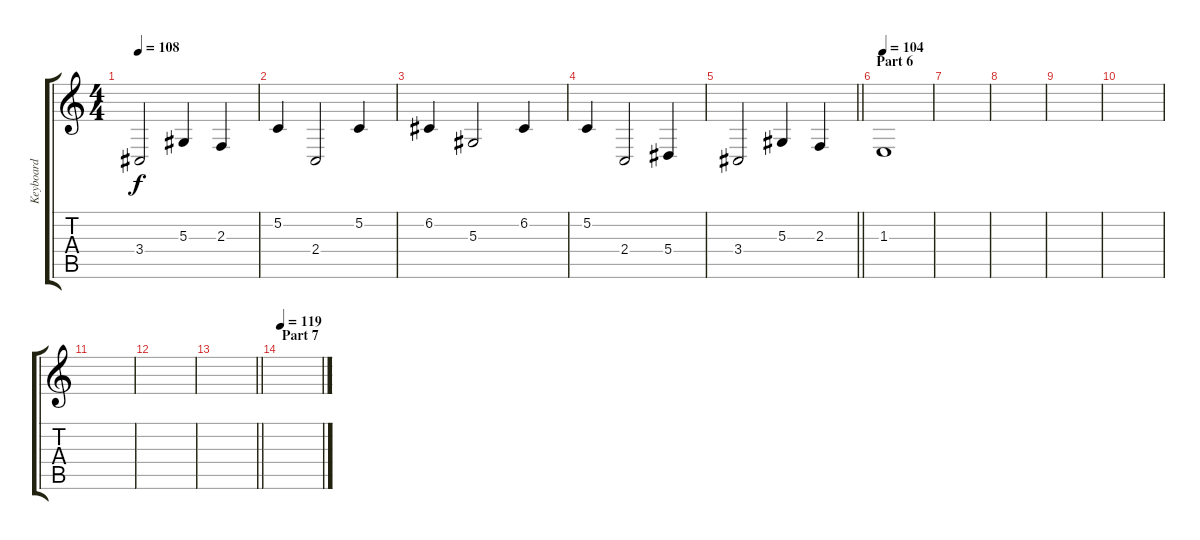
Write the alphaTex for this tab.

\track ("Keyboard" "Keyboard") {instrument choiraahs}
\staff {score tabs}
\tuning (C4 G3 Eb3 Bb2 F2 C2) {hide}
\ts (4 4)
\tempo 108
\clef g2
\ks c
3.4.2{dy f} 5.3.4 2.3.4 |
5.2.4 2.4.2 5.2.4 |
6.2.4 5.3.2 6.2.4 |
5.2.4 2.4.2 5.4.4 |
\barLineRight lightlight
3.4.2 5.3.4 2.3.4 |
\section ("" "Part 6")
\tempo 104
1.3.1 |
|
|
|
|
|
|
\barLineRight lightlight
|
\section ("" "Part 7")
\tempo 119
